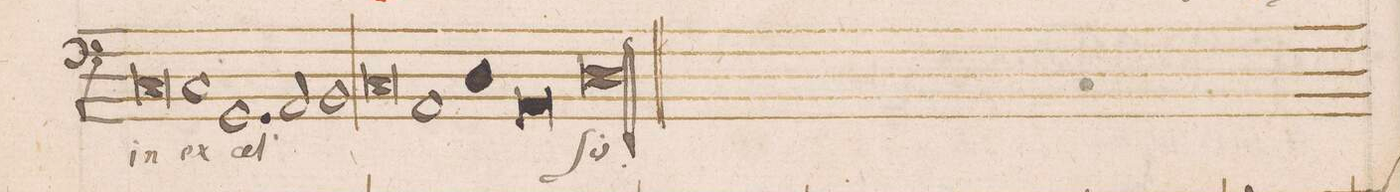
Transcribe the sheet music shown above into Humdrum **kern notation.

**kern	**text
*I"BASVS	*
*clefF4	*
*k[]	*
*met(C|)	*
*M3/2	*
0C	in
1C	ex-
=35-	=35-
1.GG	-cel-
2AA/	.
1BB	.
=36-	=36-
0C	.
1AA	.
=37-	=37-
*col	*
1D	.
0AA	.
*Xcol	*
=38-	=38-
0.Dl	-ſis.
=39||-	=39||-
*M2/1	*
*met(C|)	*
*-	*-
